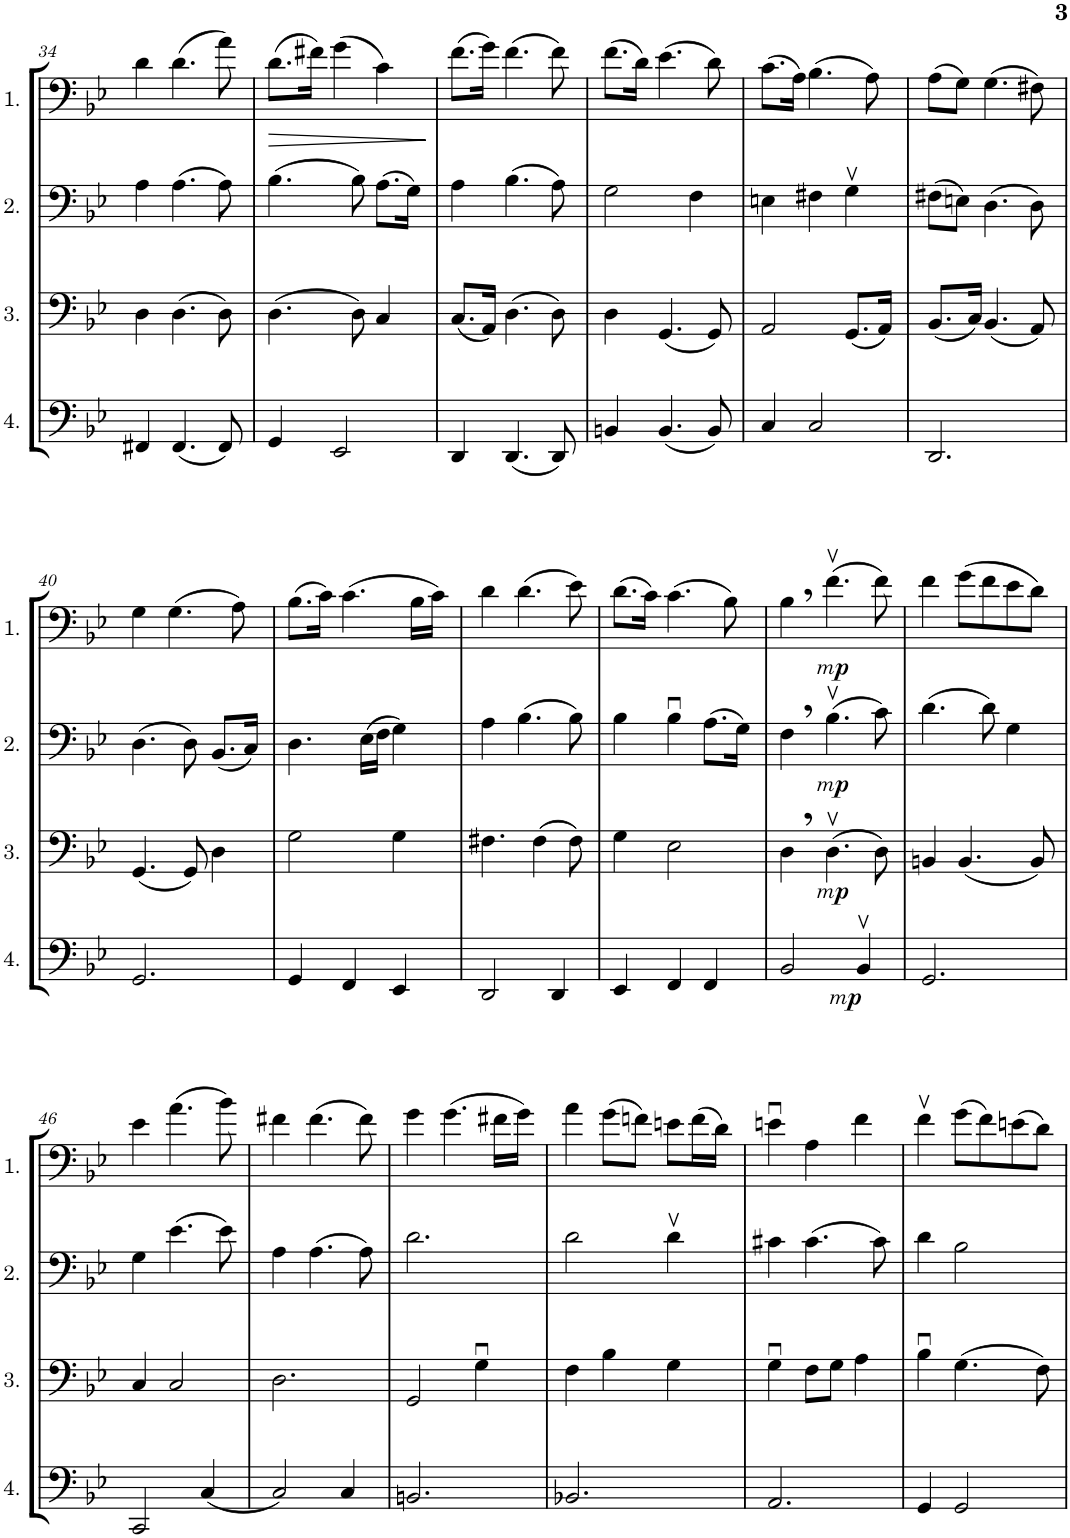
**kern	**dynam	**kern	**dynam	**kern	**dynam	**kern	**dynam
*part4	*part4	*part3	*part3	*part2	*part2	*part1	*part1
*staff4	*staff4	*staff3	*staff3	*staff2	*staff2	*staff1	*staff1
*I"Cello 4	*	*I"Cello 3	*	*I"Cello 2	*	*I"Cello 1	*
!!LO:PB:g=z
*clefF4	*	*clefF4	*	*clefF4	*	*clefF4	*
*k[b-e-]	*	*k[b-e-]	*	*k[b-e-]	*	*k[b-e-]	*
*M3/4	*	*M3/4	*	*M3/4	*	*M3/4	*
=34	=34	=34	=34	=34	=34	=34	=34
4FF#X/	.	4D\	.	4A\	.	4d\	.
(4.FF#/	.	(4.D\	.	(4.A\	.	(4.d\	.
8FF#/)	.	8D\)	.	8A\)	.	8a\)	.
=35	=35	=35	=35	=35	=35	=35	=35
!	!	!	!	!	!	!	!LO:HP:b
4GG/	.	(4.D\	.	(4.B-\	.	(8.d\L	>
.	.	.	.	.	.	16f#X\Jk)	.
2EE-/	.	.	.	.	.	(4g\	.
.	.	8D\)	.	8B-\)	.	.	.
.	.	4C/	.	(8.A\L	.	4c\)	.
.	.	.	.	16G\Jk)	.	.	.
.	.	.	.	.	.	.	]
=36	=36	=36	=36	=36	=36	=36	=36
4DD/	.	(8.C/L	.	4A\	.	(8.f\L	.
.	.	16AA/Jk)	.	.	.	16g\Jk)	.
(4.DD/	.	(4.D\	.	(4.B-\	.	(4.f\	.
8DD/)	.	8D\)	.	8A\)	.	8f\)	.
=37	=37	=37	=37	=37	=37	=37	=37
4BBn/	.	4D\	.	2G\	.	(8.f\L	.
.	.	.	.	.	.	16d\Jk)	.
(4.BB/	.	(4.GG/	.	.	.	(4.e-\	.
.	.	.	.	4F\	.	.	.
8BB/)	.	8GG/)	.	.	.	8d\)	.
=38	=38	=38	=38	=38	=38	=38	=38
4C/	.	2AA/	.	4En\	.	(8.c\L	.
.	.	.	.	.	.	16A\Jk)	.
2C/	.	.	.	4F#X\	.	(4.B-\	.
.	.	(8.GG/L	.	4Gv\	.	.	.
.	.	.	.	.	.	8A\)	.
.	.	16AA/Jk)	.	.	.	.	.
=39	=39	=39	=39	=39	=39	=39	=39
2.DD/	.	(8.BB-/L	.	(8F#X\L	.	(8A\L	.
.	.	.	.	8En\J)	.	8G\J)	.
.	.	16C/Jk)	.	.	.	.	.
.	.	(4.BB-/	.	(4.D\	.	(4.G\	.
.	.	8AA/)	.	8D\)	.	8F#X\)	.
!!LO:LB:g=z
=40	=40	=40	=40	=40	=40	=40	=40
2.GG/	.	(4.GG/	.	(4.D\	.	4G\	.
.	.	.	.	.	.	(4.G\	.
.	.	8GG/)	.	8D\)	.	.	.
.	.	4D\	.	(8.BB-/L	.	.	.
.	.	.	.	.	.	8A\)	.
.	.	.	.	16C/Jk)	.	.	.
=41	=41	=41	=41	=41	=41	=41	=41
4GG/	.	2G\	.	4.D\	.	(8.B-\L	.
.	.	.	.	.	.	16c\Jk)	.
4FF/	.	.	.	.	.	(4.c\	.
.	.	.	.	(16E-\LL	.	.	.
.	.	.	.	16F\JJ	.	.	.
4EE-/	.	4G\	.	4G\)	.	.	.
.	.	.	.	.	.	16B-\LL	.
.	.	.	.	.	.	16c\JJ)	.
=42	=42	=42	=42	=42	=42	=42	=42
2DD/	.	4.F#X\	.	4A\	.	4d\	.
.	.	.	.	(4.B-\	.	(4.d\	.
.	.	(4F#\	.	.	.	.	.
4DD/	.	.	.	.	.	.	.
.	.	8F#\)	.	8B-\)	.	8e-\)	.
=43	=43	=43	=43	=43	=43	=43	=43
4EE-/	.	4G\	.	4B-\	.	(8.d\L	.
.	.	.	.	.	.	16c\Jk)	.
4FF/	.	2E-\	.	4B-u\	.	(4.c\	.
4FF/	.	.	.	(8.A\L	.	.	.
.	.	.	.	.	.	8B-\)	.
.	.	.	.	16G\Jk)	.	.	.
=44	=44	=44	=44	=44	=44	=44	=44
2BB-/	.	4D,\	.	4F,\	.	4B-,\	.
!	!	!	!LO:DY:b	!	!	!	!
!	!	!	!LO:DY:n=1:b	!	!LO:DY:b	!	!
!	!	!	!	!	!LO:DY:n=1:b	!	!LO:DY:b
!	!	!	!	!	!	!	!LO:DY:n=1:b
.	.	(4.Dv\	other-dynamics p	(4.B-v\	other-dynamics p	(4.fv\	other-dynamics p
!	!LO:DY:b	!	!	!	!	!	!
!	!LO:DY:n=1:b	!	!	!	!	!	!
4BB-v/	other-dynamics p	.	.	.	.	.	.
.	.	8D\)	.	8c\)	.	8f\)	.
=45	=45	=45	=45	=45	=45	=45	=45
2.GG/	.	4BBn/	.	(4.d\	.	4f\	.
.	.	(4.BB/	.	.	.	(8g\L	.
.	.	.	.	8d\)	.	8f\	.
.	.	.	.	4G\	.	8e-\	.
.	.	8BB/)	.	.	.	8d\J)	.
!!LO:LB:g=z
=46	=46	=46	=46	=46	=46	=46	=46
2CC/	.	4C/	.	4G\	.	4e-\	.
.	.	2C/	.	(4.e-\	.	(4.a\	.
(4C/	.	.	.	.	.	.	.
.	.	.	.	8e-\)	.	8b-\)	.
=47	=47	=47	=47	=47	=47	=47	=47
2C/)	.	2.D\	.	4A\	.	4f#X\	.
.	.	.	.	(4.A\	.	(4.f#\	.
4C/	.	.	.	.	.	.	.
.	.	.	.	8A\)	.	8f#\)	.
=48	=48	=48	=48	=48	=48	=48	=48
2.BBn/	.	2GG/	.	2.d\	.	4g\	.
.	.	.	.	.	.	(4.g\	.
.	.	4Gu\	.	.	.	.	.
.	.	.	.	.	.	16f#X\LL	.
.	.	.	.	.	.	16g\JJ)	.
=49	=49	=49	=49	=49	=49	=49	=49
2.BB-X/	.	4F\	.	2d\	.	4a\	.
.	.	4B-\	.	.	.	(8g\L	.
.	.	.	.	.	.	8fn\J)	.
.	.	4G\	.	4dv\	.	8en\L	.
.	.	.	.	.	.	(16f\L	.
.	.	.	.	.	.	16d\JJ)	.
=50	=50	=50	=50	=50	=50	=50	=50
2.AA/	.	4Gu\	.	4c#X\	.	4enu\	.
.	.	8F\L	.	(4.c#\	.	4A\	.
.	.	8G\J	.	.	.	.	.
.	.	4A\	.	.	.	4f\	.
.	.	.	.	8c#\)	.	.	.
=51	=51	=51	=51	=51	=51	=51	=51
4GG/	.	4B-u\	.	4d\	.	4fv\	.
2GG/	.	(4.G\	.	2B-\	.	(8g\L	.
.	.	.	.	.	.	8f\)	.
.	.	.	.	.	.	(8en\	.
.	.	8F\)	.	.	.	8d\J)	.
=	=	=	=	=	=	=	=
*-	*-	*-	*-	*-	*-	*-	*-
